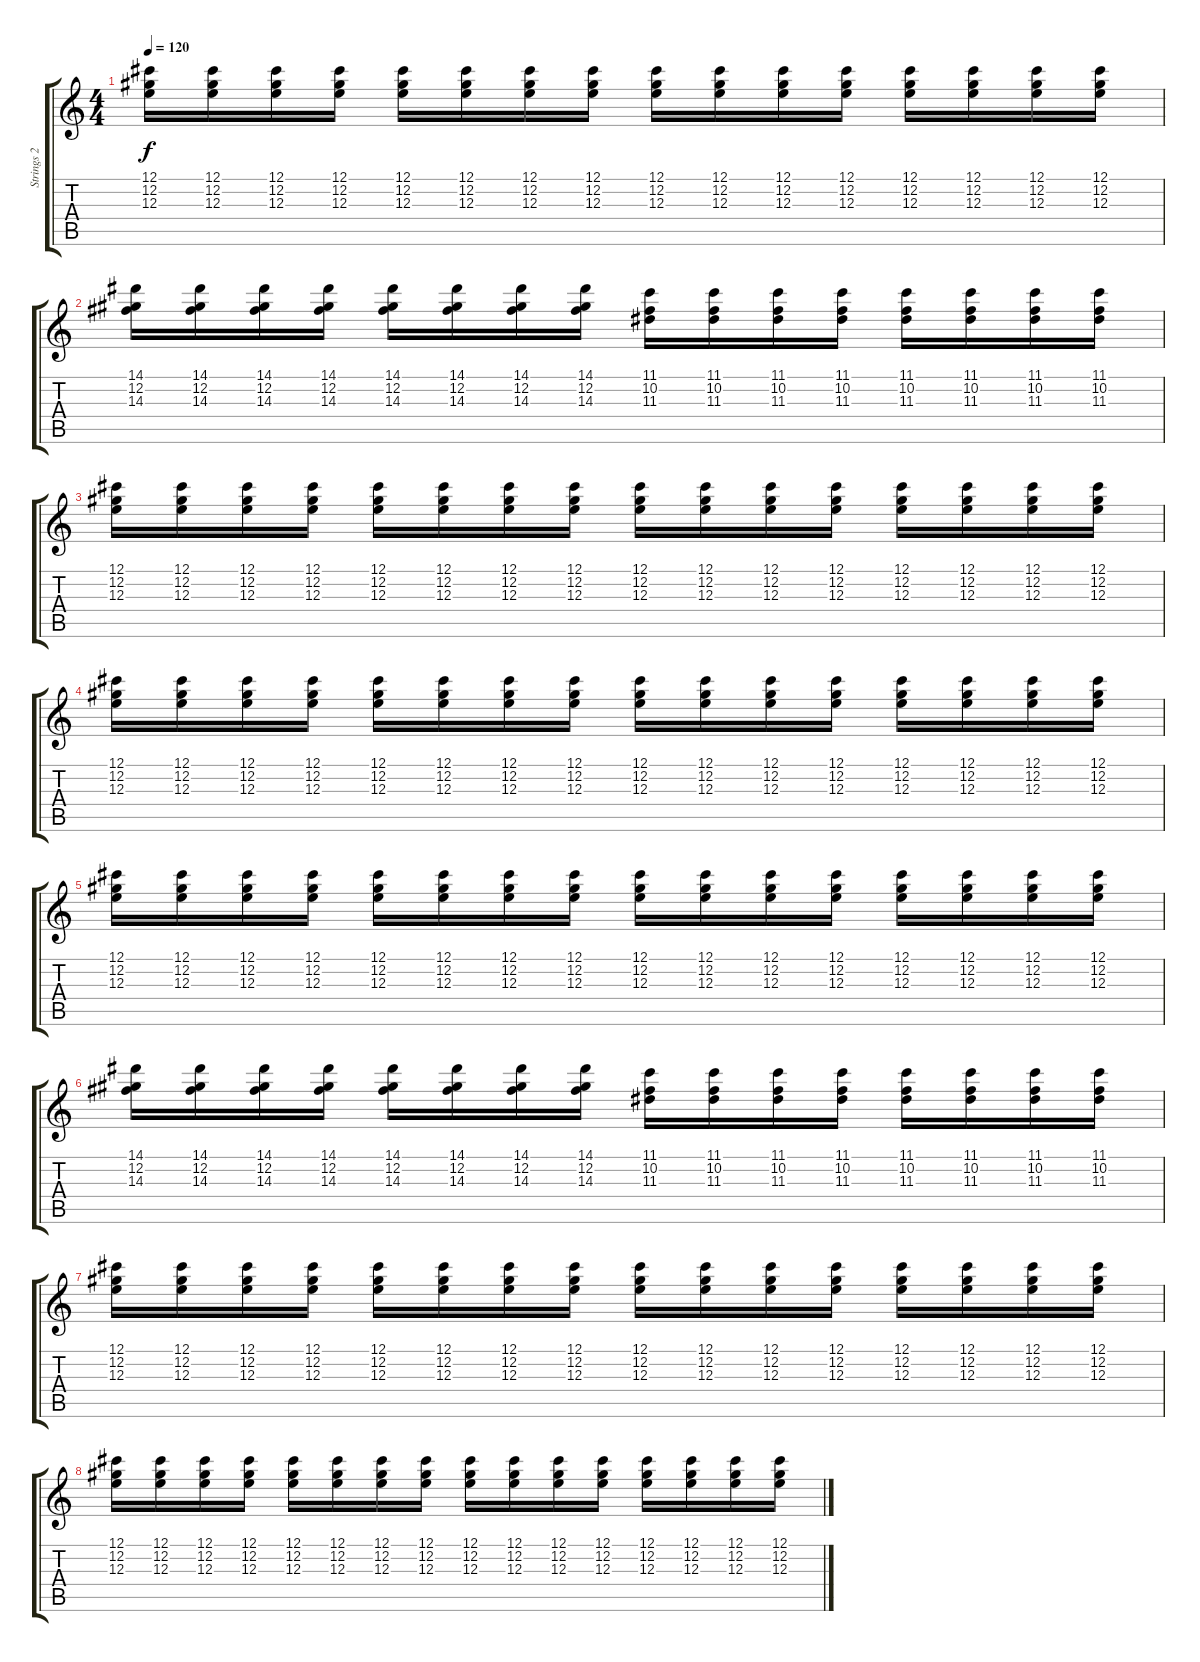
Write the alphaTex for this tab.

\track ("Strings 2" "Strings 2") {instrument synthbass1}
\staff {score tabs}
\tuning (Db4 Ab3 E3 B2 Gb2 Db2) {hide}
\ts (4 4)
\tempo 120
\clef g2
\ks c
(12.1 12.2 12.3).16{dy f} (12.1 12.2 12.3).16 (12.1 12.2 12.3).16 (12.1 12.2 12.3).16 (12.1 12.2 12.3).16 (12.1 12.2 12.3).16 (12.1 12.2 12.3).16 (12.1 12.2 12.3).16 (12.1 12.2 12.3).16 (12.1 12.2 12.3).16 (12.1 12.2 12.3).16 (12.1 12.2 12.3).16 (12.1 12.2 12.3).16 (12.1 12.2 12.3).16 (12.1 12.2 12.3).16 (12.1 12.2 12.3).16 |
(14.1 12.2 14.3).16 (14.1 12.2 14.3).16 (14.1 12.2 14.3).16 (14.1 12.2 14.3).16 (14.1 12.2 14.3).16 (14.1 12.2 14.3).16 (14.1 12.2 14.3).16 (14.1 12.2 14.3).16 (11.1 10.2 11.3).16 (11.1 10.2 11.3).16 (11.1 10.2 11.3).16 (11.1 10.2 11.3).16 (11.1 10.2 11.3).16 (11.1 10.2 11.3).16 (11.1 10.2 11.3).16 (11.1 10.2 11.3).16 |
(12.1 12.2 12.3).16 (12.1 12.2 12.3).16 (12.1 12.2 12.3).16 (12.1 12.2 12.3).16 (12.1 12.2 12.3).16 (12.1 12.2 12.3).16 (12.1 12.2 12.3).16 (12.1 12.2 12.3).16 (12.1 12.2 12.3).16 (12.1 12.2 12.3).16 (12.1 12.2 12.3).16 (12.1 12.2 12.3).16 (12.1 12.2 12.3).16 (12.1 12.2 12.3).16 (12.1 12.2 12.3).16 (12.1 12.2 12.3).16 |
(12.1 12.2 12.3).16 (12.1 12.2 12.3).16 (12.1 12.2 12.3).16 (12.1 12.2 12.3).16 (12.1 12.2 12.3).16 (12.1 12.2 12.3).16 (12.1 12.2 12.3).16 (12.1 12.2 12.3).16 (12.1 12.2 12.3).16 (12.1 12.2 12.3).16 (12.1 12.2 12.3).16 (12.1 12.2 12.3).16 (12.1 12.2 12.3).16 (12.1 12.2 12.3).16 (12.1 12.2 12.3).16 (12.1 12.2 12.3).16 |
(12.1 12.2 12.3).16 (12.1 12.2 12.3).16 (12.1 12.2 12.3).16 (12.1 12.2 12.3).16 (12.1 12.2 12.3).16 (12.1 12.2 12.3).16 (12.1 12.2 12.3).16 (12.1 12.2 12.3).16 (12.1 12.2 12.3).16 (12.1 12.2 12.3).16 (12.1 12.2 12.3).16 (12.1 12.2 12.3).16 (12.1 12.2 12.3).16 (12.1 12.2 12.3).16 (12.1 12.2 12.3).16 (12.1 12.2 12.3).16 |
(14.1 12.2 14.3).16 (14.1 12.2 14.3).16 (14.1 12.2 14.3).16 (14.1 12.2 14.3).16 (14.1 12.2 14.3).16 (14.1 12.2 14.3).16 (14.1 12.2 14.3).16 (14.1 12.2 14.3).16 (11.1 10.2 11.3).16 (11.1 10.2 11.3).16 (11.1 10.2 11.3).16 (11.1 10.2 11.3).16 (11.1 10.2 11.3).16 (11.1 10.2 11.3).16 (11.1 10.2 11.3).16 (11.1 10.2 11.3).16 |
(12.1 12.2 12.3).16 (12.1 12.2 12.3).16 (12.1 12.2 12.3).16 (12.1 12.2 12.3).16 (12.1 12.2 12.3).16 (12.1 12.2 12.3).16 (12.1 12.2 12.3).16 (12.1 12.2 12.3).16 (12.1 12.2 12.3).16 (12.1 12.2 12.3).16 (12.1 12.2 12.3).16 (12.1 12.2 12.3).16 (12.1 12.2 12.3).16 (12.1 12.2 12.3).16 (12.1 12.2 12.3).16 (12.1 12.2 12.3).16 |
(12.1 12.2 12.3).16 (12.1 12.2 12.3).16 (12.1 12.2 12.3).16 (12.1 12.2 12.3).16 (12.1 12.2 12.3).16 (12.1 12.2 12.3).16 (12.1 12.2 12.3).16 (12.1 12.2 12.3).16 (12.1 12.2 12.3).16 (12.1 12.2 12.3).16 (12.1 12.2 12.3).16 (12.1 12.2 12.3).16 (12.1 12.2 12.3).16 (12.1 12.2 12.3).16 (12.1 12.2 12.3).16 (12.1 12.2 12.3).16
